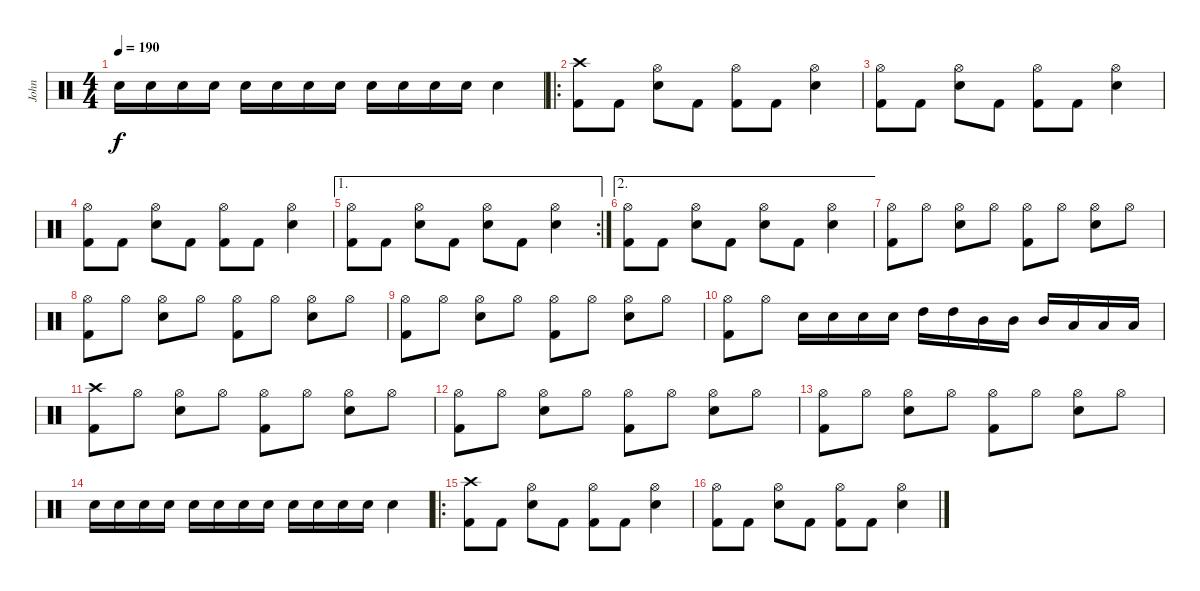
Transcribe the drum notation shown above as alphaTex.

\track ("John" "John") {instrument percussion}
\staff {score}
\articulation defaults
\ts (4 4)
\tempo 190
\clef neutral
\ks c "Electric Snare (hit)".16{dy f} "Electric Snare (hit)".16 "Electric Snare (hit)".16 "Electric Snare (hit)".16 "Electric Snare (hit)".16 "Electric Snare (hit)".16 "Electric Snare (hit)".16 "Electric Snare (hit)".16 "Electric Snare (hit)".16 "Electric Snare (hit)".16 "Electric Snare (hit)".16 "Electric Snare (hit)".16 "Electric Snare (hit)".4
|
\ro
("Crash high (hit)" "Kick (hit) 2").8 "Kick (hit) 2".8 ("Hi-Hat (open)" "Electric Snare (hit)").8 "Kick (hit) 2".8 ("Hi-Hat (open)" "Kick (hit) 2").8 "Kick (hit) 2".8 ("Hi-Hat (open)" "Electric Snare (hit)").4 |
("Hi-Hat (open)" "Kick (hit) 2").8 "Kick (hit) 2".8 ("Hi-Hat (open)" "Electric Snare (hit)").8 "Kick (hit) 2".8 ("Hi-Hat (open)" "Kick (hit) 2").8 "Kick (hit) 2".8 ("Hi-Hat (open)" "Electric Snare (hit)").4 |
("Hi-Hat (open)" "Kick (hit) 2").8 "Kick (hit) 2".8 ("Hi-Hat (open)" "Electric Snare (hit)").8 "Kick (hit) 2".8 ("Hi-Hat (open)" "Kick (hit) 2").8 "Kick (hit) 2".8 ("Hi-Hat (open)" "Electric Snare (hit)").4 |
\ae 1
\rc 2
("Hi-Hat (open)" "Kick (hit) 2").8 "Kick (hit) 2".8 ("Hi-Hat (open)" "Electric Snare (hit)").8 "Kick (hit) 2".8 ("Hi-Hat (open)" "Electric Snare (hit)").8 "Kick (hit) 2".8 ("Hi-Hat (open)" "Electric Snare (hit)").4 |
\ae 2
("Hi-Hat (open)" "Kick (hit) 2").8 "Kick (hit) 2".8 ("Hi-Hat (open)" "Electric Snare (hit)").8 "Kick (hit) 2".8 ("Hi-Hat (open)" "Electric Snare (hit)").8 "Kick (hit) 2".8 ("Hi-Hat (open)" "Electric Snare (hit)").4 |
("Hi-Hat (open)" "Kick (hit) 2").8 "Hi-Hat (open)".8 ("Hi-Hat (open)" "Electric Snare (hit)").8 "Hi-Hat (open)".8 ("Hi-Hat (open)" "Kick (hit) 2").8 "Hi-Hat (open)".8 ("Hi-Hat (open)" "Electric Snare (hit)").8 "Hi-Hat (open)".8 |
("Hi-Hat (open)" "Kick (hit) 2").8 "Hi-Hat (open)".8 ("Hi-Hat (open)" "Electric Snare (hit)").8 "Hi-Hat (open)".8 ("Hi-Hat (open)" "Kick (hit) 2").8 "Hi-Hat (open)".8 ("Hi-Hat (open)" "Electric Snare (hit)").8 "Hi-Hat (open)".8 |
("Hi-Hat (open)" "Kick (hit) 2").8 "Hi-Hat (open)".8 ("Hi-Hat (open)" "Electric Snare (hit)").8 "Hi-Hat (open)".8 ("Hi-Hat (open)" "Kick (hit) 2").8 "Hi-Hat (open)".8 ("Hi-Hat (open)" "Electric Snare (hit)").8 "Hi-Hat (open)".8 |
("Hi-Hat (open)" "Kick (hit) 2").8 "Hi-Hat (open)".8 "Electric Snare (hit)".16 "Electric Snare (hit)".16 "Electric Snare (hit)".16 "Electric Snare (hit)".16 "High Tom (hit)".16 "High Tom (hit)".16 "Mid Tom (hit)".16 "Mid Tom (hit)".16 "Mid Tom (hit)".16 "Low Tom (hit)".16 "Low Tom (hit)".16 "Low Tom (hit)".16 |
("Crash high (hit)" "Kick (hit) 2").8 "Hi-Hat (open)".8 ("Hi-Hat (open)" "Electric Snare (hit)").8 "Hi-Hat (open)".8 ("Hi-Hat (open)" "Kick (hit) 2").8 "Hi-Hat (open)".8 ("Hi-Hat (open)" "Electric Snare (hit)").8 "Hi-Hat (open)".8 |
("Hi-Hat (open)" "Kick (hit) 2").8 "Hi-Hat (open)".8 ("Hi-Hat (open)" "Electric Snare (hit)").8 "Hi-Hat (open)".8 ("Hi-Hat (open)" "Kick (hit) 2").8 "Hi-Hat (open)".8 ("Hi-Hat (open)" "Electric Snare (hit)").8 "Hi-Hat (open)".8 |
("Hi-Hat (open)" "Kick (hit) 2").8 "Hi-Hat (open)".8 ("Hi-Hat (open)" "Electric Snare (hit)").8 "Hi-Hat (open)".8 ("Hi-Hat (open)" "Kick (hit) 2").8 "Hi-Hat (open)".8 ("Hi-Hat (open)" "Electric Snare (hit)").8 "Hi-Hat (open)".8 |
"Electric Snare (hit)".16 "Electric Snare (hit)".16 "Electric Snare (hit)".16 "Electric Snare (hit)".16 "Electric Snare (hit)".16 "Electric Snare (hit)".16 "Electric Snare (hit)".16 "Electric Snare (hit)".16 "Electric Snare (hit)".16 "Electric Snare (hit)".16 "Electric Snare (hit)".16 "Electric Snare (hit)".16 "Electric Snare (hit)".4 |
\ro
("Crash high (hit)" "Kick (hit) 2").8 "Kick (hit) 2".8 ("Hi-Hat (open)" "Electric Snare (hit)").8 "Kick (hit) 2".8 ("Hi-Hat (open)" "Kick (hit) 2").8 "Kick (hit) 2".8 ("Hi-Hat (open)" "Electric Snare (hit)").4 |
("Hi-Hat (open)" "Kick (hit) 2").8 "Kick (hit) 2".8 ("Hi-Hat (open)" "Electric Snare (hit)").8 "Kick (hit) 2".8 ("Hi-Hat (open)" "Kick (hit) 2").8 "Kick (hit) 2".8 ("Hi-Hat (open)" "Electric Snare (hit)").4
